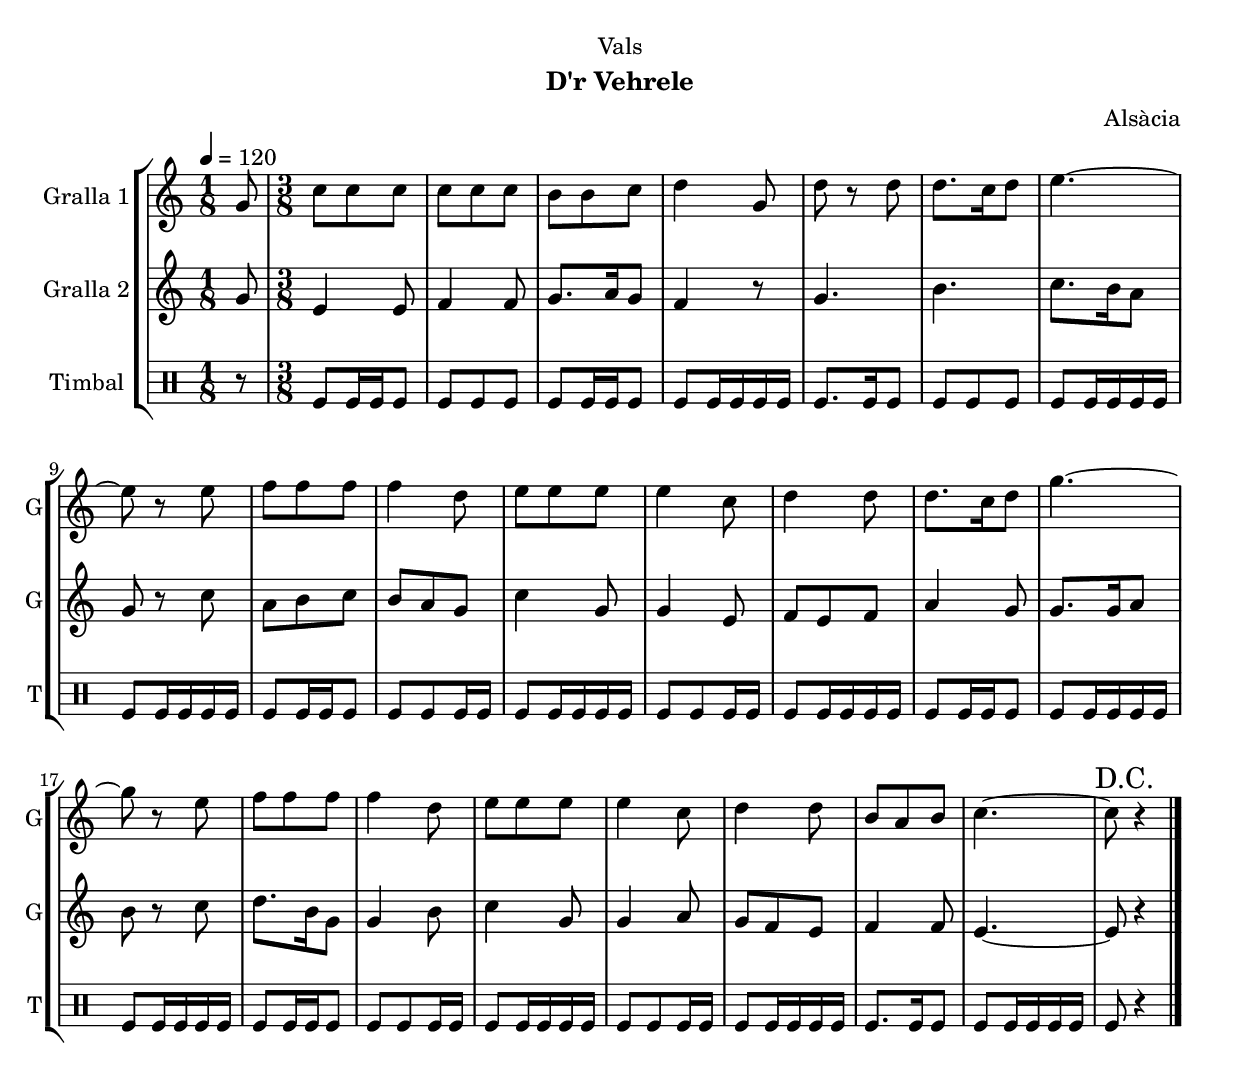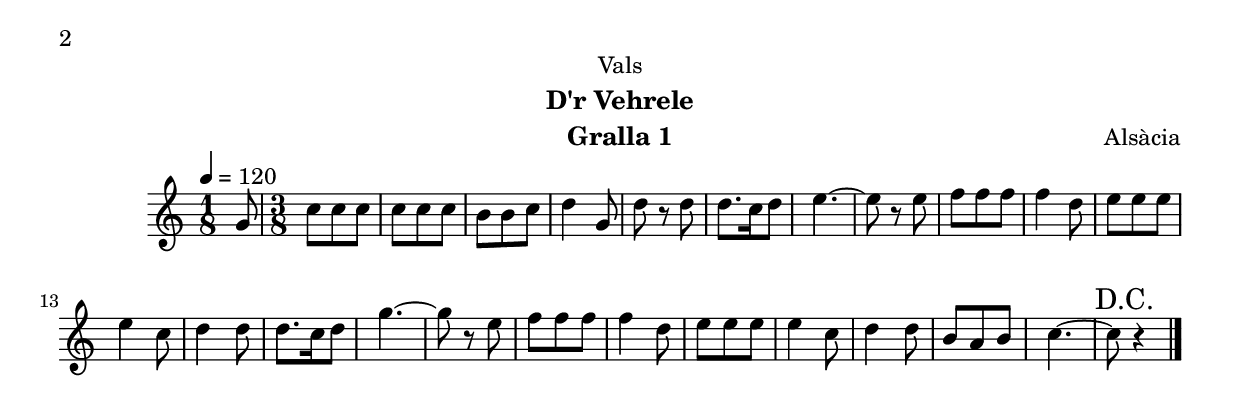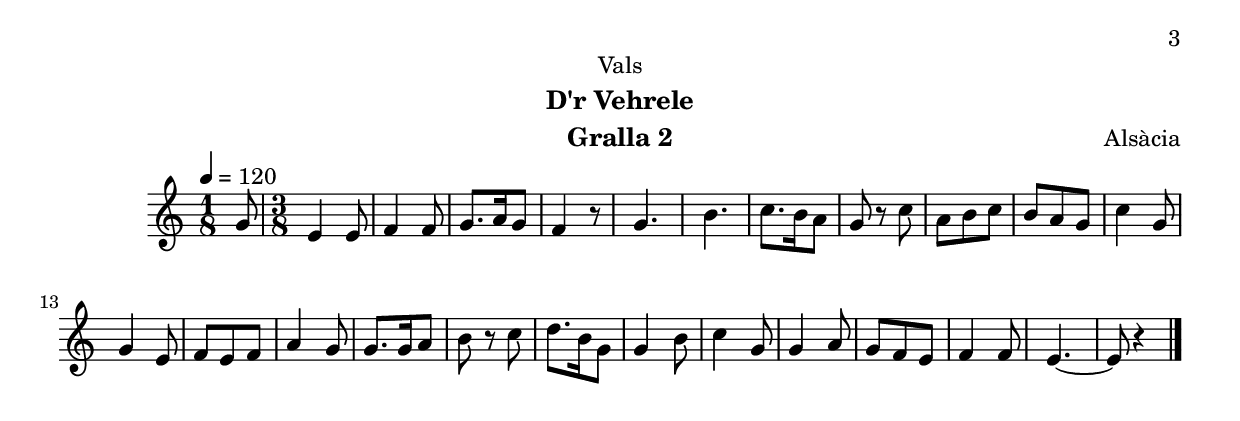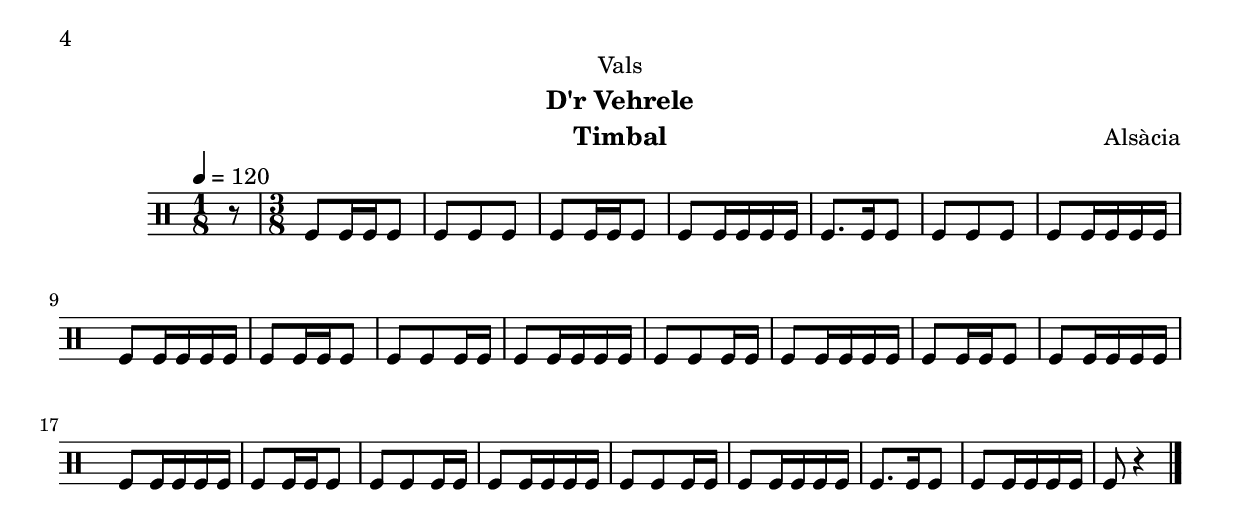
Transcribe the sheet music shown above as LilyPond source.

\version "2.16.2"

\header {
  dedication="Vals"
  title=""
  subtitle="D'r Vehrele"
  subsubtitle=""
  poet=""
  meter=""
  piece=""
  composer="Alsàcia"
  arranger=""
  opus=""
  instrument=""
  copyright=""
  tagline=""
}

liniaroAa =
\relative g'
{
  \tempo 4=120
  \clef treble
  \key c \major
  \time 1/8
  g8  |
  \time 3/8   c8 c c  |
  c8 c c  |
  b8 b c  |
  %05
  d4 g,8  |
  d'8 r d  |
  d8. c16 d8  |
  e4. ~  |
  e8 r e  |
  %10
  f8 f f  |
  f4 d8  |
  e8 e e  |
  e4 c8  |
  d4 d8  |
  %15
  d8. c16 d8  |
  g4. ~  |
  g8 r e  |
  f8 f f  |
  f4 d8  |
  %20
  e8 e e  |
  e4 c8  |
  d4 d8  |
  b8 a b  |
  c4. ~  |
  %25
  \mark "D.C." c8 r4  \bar "|."
}

liniaroAb =
\relative g'
{
  \tempo 4=120
  \clef treble
  \key c \major
  \time 1/8
  g8  |
  \time 3/8   e4 e8  |
  f4 f8  |
  g8. a16 g8  |
  %05
  f4 r8  |
  g4.  |
  b4.  |
  c8. b16 a8  |
  g8 r c  |
  %10
  a8 b c  |
  b8 a g  |
  c4 g8  |
  g4 e8  |
  f8 e f  |
  %15
  a4 g8  |
  g8. g16 a8  |
  b8 r c  |
  d8. b16 g8  |
  g4 b8  |
  %20
  c4 g8  |
  g4 a8  |
  g8 f e  |
  f4 f8  |
  e4. ~  |
  %25
  e8 r4  \bar "|."
}

liniaroAc =
\drummode
{
  \tempo 4=120
  \time 1/8
  r8  |
  \time 3/8   tomfl8 tomfl16 tomfl tomfl8  |
  tomfl8 tomfl tomfl  |
  tomfl8 tomfl16 tomfl tomfl8  |
  %05
  tomfl8 tomfl16 tomfl tomfl tomfl  |
  tomfl8. tomfl16 tomfl8  |
  tomfl8 tomfl tomfl  |
  tomfl8 tomfl16 tomfl tomfl tomfl  |
  tomfl8 tomfl16 tomfl tomfl tomfl  |
  %10
  tomfl8 tomfl16 tomfl tomfl8  |
  tomfl8 tomfl tomfl16 tomfl  |
  tomfl8 tomfl16 tomfl tomfl tomfl  |
  tomfl8 tomfl tomfl16 tomfl  |
  tomfl8 tomfl16 tomfl tomfl tomfl  |
  %15
  tomfl8 tomfl16 tomfl tomfl8  |
  tomfl8 tomfl16 tomfl tomfl tomfl  |
  tomfl8 tomfl16 tomfl tomfl tomfl  |
  tomfl8 tomfl16 tomfl tomfl8  |
  tomfl8 tomfl tomfl16 tomfl  |
  %20
  tomfl8 tomfl16 tomfl tomfl tomfl  |
  tomfl8 tomfl tomfl16 tomfl  |
  tomfl8 tomfl16 tomfl tomfl tomfl  |
  tomfl8. tomfl16 tomfl8  |
  tomfl8 tomfl16 tomfl tomfl tomfl  |
  %25
  tomfl8 r4  \bar "|."
}

\bookpart {
  \score {
    \new StaffGroup {
      \override Score.RehearsalMark #'self-alignment-X = #LEFT
      <<
        \new Staff \with {instrumentName = #"Gralla 1" shortInstrumentName = #"G"} \liniaroAa
        \new Staff \with {instrumentName = #"Gralla 2" shortInstrumentName = #"G"} \liniaroAb
        \new DrumStaff \with {instrumentName = #"Timbal" shortInstrumentName = #"T"} \liniaroAc
      >>
    }
    \layout {}
  }
  \score { \unfoldRepeats
    \new StaffGroup {
      \override Score.RehearsalMark #'self-alignment-X = #LEFT
      <<
        \new Staff \with {instrumentName = #"Gralla 1" shortInstrumentName = #"G"} \liniaroAa
        \new Staff \with {instrumentName = #"Gralla 2" shortInstrumentName = #"G"} \liniaroAb
        \new DrumStaff \with {instrumentName = #"Timbal" shortInstrumentName = #"T"} \liniaroAc
      >>
    }
    \midi {
      \set Staff.midiInstrument = "oboe"
      \set DrumStaff.midiInstrument = "drums"
    }
  }
}

\bookpart {
  \header {instrument="Gralla 1"}
  \score {
    \new StaffGroup {
      \override Score.RehearsalMark #'self-alignment-X = #LEFT
      <<
        \new Staff \liniaroAa
      >>
    }
    \layout {}
  }
  \score { \unfoldRepeats
    \new StaffGroup {
      \override Score.RehearsalMark #'self-alignment-X = #LEFT
      <<
        \new Staff \liniaroAa
      >>
    }
    \midi {
      \set Staff.midiInstrument = "oboe"
      \set DrumStaff.midiInstrument = "drums"
    }
  }
}

\bookpart {
  \header {instrument="Gralla 2"}
  \score {
    \new StaffGroup {
      \override Score.RehearsalMark #'self-alignment-X = #LEFT
      <<
        \new Staff \liniaroAb
      >>
    }
    \layout {}
  }
  \score { \unfoldRepeats
    \new StaffGroup {
      \override Score.RehearsalMark #'self-alignment-X = #LEFT
      <<
        \new Staff \liniaroAb
      >>
    }
    \midi {
      \set Staff.midiInstrument = "oboe"
      \set DrumStaff.midiInstrument = "drums"
    }
  }
}

\bookpart {
  \header {instrument="Timbal"}
  \score {
    \new StaffGroup {
      \override Score.RehearsalMark #'self-alignment-X = #LEFT
      <<
        \new DrumStaff \liniaroAc
      >>
    }
    \layout {}
  }
  \score { \unfoldRepeats
    \new StaffGroup {
      \override Score.RehearsalMark #'self-alignment-X = #LEFT
      <<
        \new DrumStaff \liniaroAc
      >>
    }
    \midi {
      \set Staff.midiInstrument = "oboe"
      \set DrumStaff.midiInstrument = "drums"
    }
  }
}

